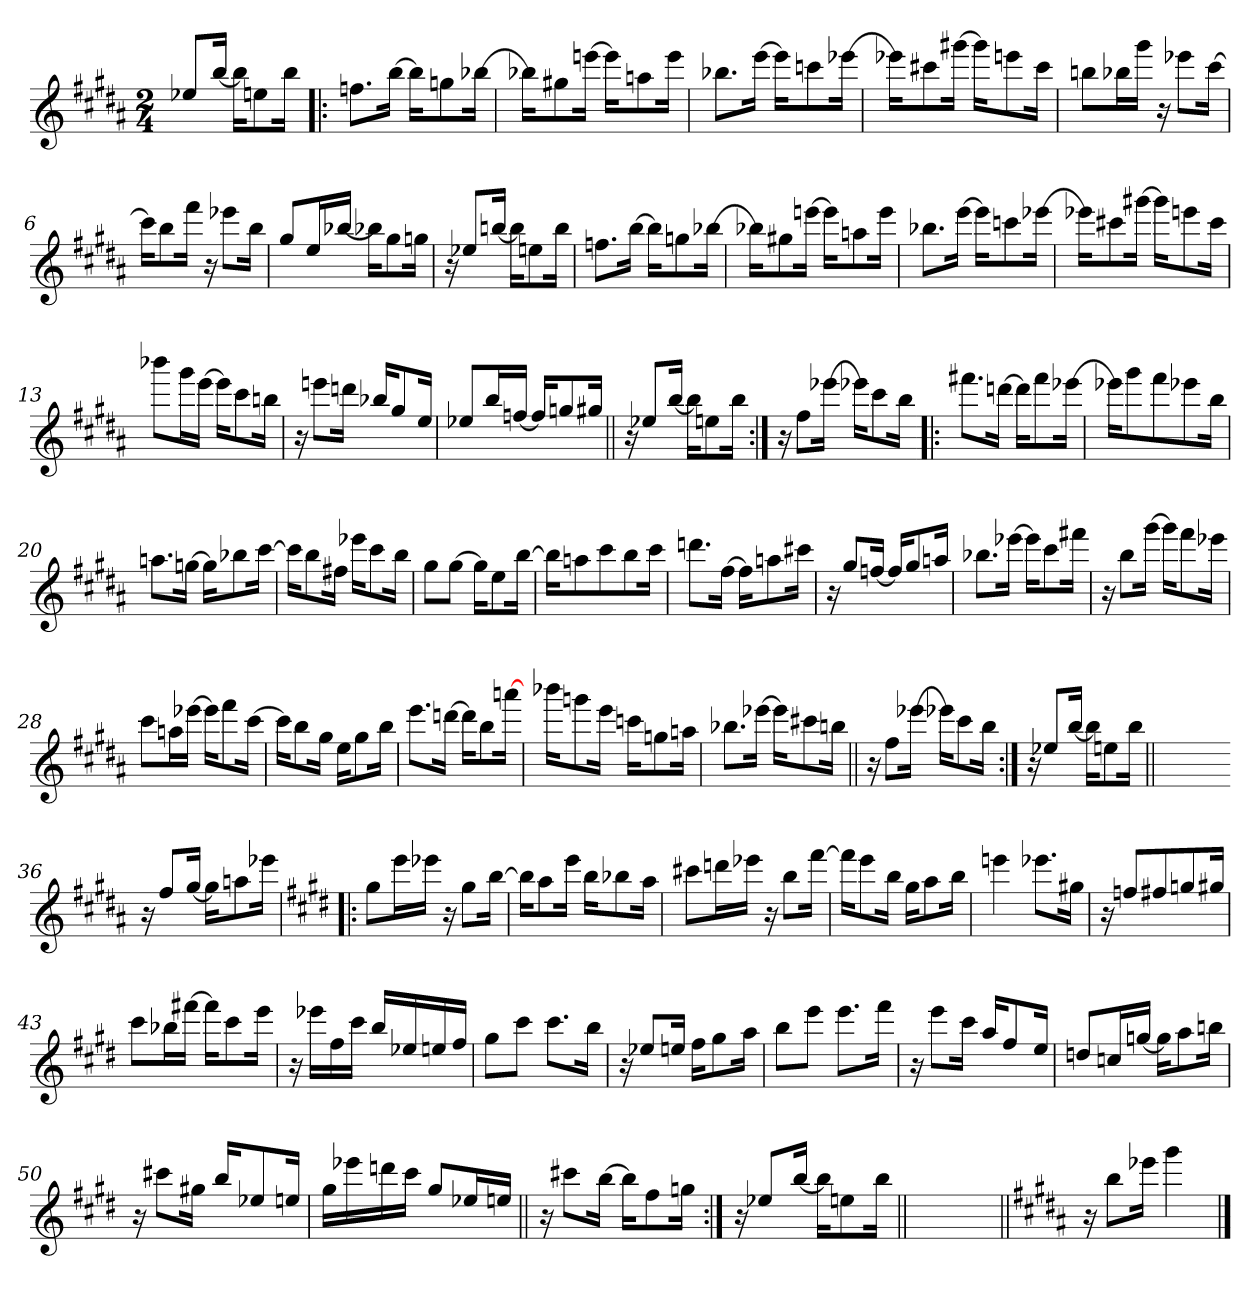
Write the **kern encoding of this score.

**kern
*part1
*staff1
*clefG2
*k[f#c#g#d#a#]
*B:
*M2/4
=
8ee-X/L
[16bb/Jk
16bb\KL]
8een\
16bb\Jk
=1!|:
8.ffn\L
[16bb\Jk
16bbn\KL]
8ggn\
[<16bb-X\Jk
=2
16bb-X\KL]
8gg#X\
[16eeen\Jk
16eee\KL]
8aan\
16eee\Jk
=3
8.bb-X\L
[16eee\Jk
16eeen\KL]
8cccn\
[16eee-X\Jk
!!LO:LB:g=z
=4
16eee-X\KL]
8ccc#X\
[16ggg#X\Jk
16ggg#\KL]
8eeen\
16ccc#\Jk
=5
8bbn\L
16bb-X\L
16ggg#\JJ
16r
8eee-X\L
[>16ccc#\Jk
=6
16ccc#\KL]
8bb\
16fff#\Jk
16r
8eee-X\L
16bb\Jk
=7
8gg#/L
16ee/L
[16bb-X/JJ
16bb-X\KL]
8gg#\
16ggn\Jk
!!LO:LB:g=z
=8
16r
8ee-X/L
[16bbn/Jk
16bb\KL]
8een\
16bb\Jk
=9
8.ffn\L
[16bb\Jk
16bbn\KL]
8ggn\
[<16bb-X\Jk
=10
16bb-X\KL]
8gg#X\
[16eeen\Jk
16eee\KL]
8aan\
16eee\Jk
=11
8.bb-X\L
[16eee\Jk
16eeen\KL]
8cccn\
[>16eee-X\Jk
!!LO:LB:g=z
=12
16eee-X\KL]
8ccc#X\
[16ggg#X\Jk
16ggg#\KL]
8eeen\
16ccc#\Jk
=13
8bbb-X\L
16ggg#\L
[16eee\JJ
16eee\KL]
8ccc#\
16bbn\Jk
=14
16r
8eeen\L
16dddn\Jk
16bb-X/KL
8gg#/
16ee/Jk
=15
8ee-X/L
16bb/L
[16ffn/JJ
16ffn/KL]
8ggn/
16gg#X/Jk
!!LO:LB:g=z
=16||
16r
8ee-X/L
[16bb/Jk
16bb\KL]
8een\
16bb\Jk
=17:|!
16r
8ff#\L
[16eee-X\Jk
16eee-X\KL]
8ccc#\
16bb\Jk
=18!|:
8.fff#X\L
[16dddn\Jk
16ddd\KL]
8fff#\
[16eee-X\Jk
=19
16eee-X\KL]
8ggg#\
8fff#\
8eee-X\
16bb\Jk
!!LO:LB:g=z
=20
8.aan\L
[16ggn\Jk
16ggn\KL]
8bb-X\
[<16ccc#\Jk
=21
16ccc#\KL]
8bb\
16ff#X\Jk
16eee-X\KL
8ccc#\
16bb\Jk
=22
8gg#\L
[<8gg#\J
16gg#\KL]
8ee\
[16bb\Jk
=23
16bb\KL]
8aan\
8ccc#\
8bb\
16ccc#\Jk
!!LO:LB:g=z
=24
8.dddn\L
[16ff#\Jk
16ff#\KL]
8aan\
16ccc#X\Jk
=25
16r
8gg#/L
[16ffn/Jk
16ff/KL]
8gg#/
16aan/Jk
=26
8.bb-X\L
[16eee-X\Jk
16eee-\KL]
8ccc#\
16fff#X\Jk
=27
16r
8bb\L
[16ggg#\Jk
16ggg#\KL]
8fff#\
16eee-X\Jk
!!LO:LB:g=z
=28
8ccc#\L
16aan\L
[16eee-X\JJ
16eee-\KL]
8fff#\
[>16ccc#\Jk
=29
16ccc#\KL]
8bb\
16gg#\Jk
16ee\KL
8gg#\
16bb\Jk
=30
8.eee\L
[16dddn\Jk
16ddd\KL]
8bb\
[>16aaan\Jk
=31
16bbb-X\KL
8gggn\
16eee\Jk
16cccn\KL
8ggn\
16aan\Jk
!!LO:LB:g=z
=32
8.bb-X\L
[16eee-X\Jk
16eee-\KL]
8ccc#X\
16bbn\Jk
=33||
16r
8ff#\L
[16eee-X\Jk
16eee-X\KL]
8ccc#\
16bb\Jk
=34:|!
16r
8ee-X/L
[16bb/Jk
16bb\KL]
8een\
16bb\Jk
=34X341||
2ryy
!!LO:PB:g=z
=36-
16r
8ff#/L
[16gg#/Jk
16gg#\KL]
8aan\
16eee-X\Jk
=37!|:
*k[f#c#g#d#]
*E:
8gg#\L
16eee\L
16eee-X\JJ
16r
8gg#\L
[>16bb\Jk
=38
16bb\KL]
8aa\
16eee\Jk
16bb\KL
8bb-X\
16aa\Jk
=39
8ccc#X\L
16dddn\L
16eee-X\JJ
16r
8bb\L
[>16fff#\Jk
!!LO:LB:g=z
=40
16fff#\KL]
8eee\
16bb\Jk
16gg#\KL
8aa\
16bb\Jk
=41
4eeen\
8.eee-X\L
16gg#X\Jk
=42
16r
8ffn/L
8ff#X/
8ggn/
16gg#X/Jk
=43
8ccc#\L
16bb-X\L
[16fff#X\JJ
16fff#\KL]
8ccc#\
16eee\Jk
!!LO:LB:g=z
=44
16r
16eee-X\LL
16ff#\
16ccc#\JJ
16bb/LL
16ee-X/
16een/
16ff#/JJ
=45
8gg#\L
8ccc#\J
8.ccc#\L
16bb\Jk
=46
16r
8ee-X/L
16een/Jk
16ff#\KL
8gg#\
16aa\Jk
=47
8bb\L
8eee\J
8.eee\L
16fff#\Jk
!!LO:LB:g=z
=48
16r
8eee\L
16ccc#\Jk
16aa/KL
8ff#/
16ee/Jk
=49
8ddn/L
16ccn/L
[16ggn/JJ
16gg\KL]
8aa\
16bbn\Jk
=50
16r
8ccc#X\L
16gg#X\Jk
16bb/KL
8ee-X/
16een/Jk
=51
16gg#\LL
16eee-X\
16dddn\
16ccc#\JJ
8gg#/L
16ee-X/L
16een/JJ
!!LO:LB:g=z
=52||
16r
8ccc#X\L
[16bb\Jk
16bb\KL]
8ff#\
16ggn\Jk
=53:|!
16r
8ee-X/L
[16bb/Jk
16bb\KL]
8een\
16bb\Jk
=54||
2ryy
=55||
*k[f#c#g#d#a#]
*B:
16r
8bb\L
16eee-X\Jk
4ggg#\
==
*-
